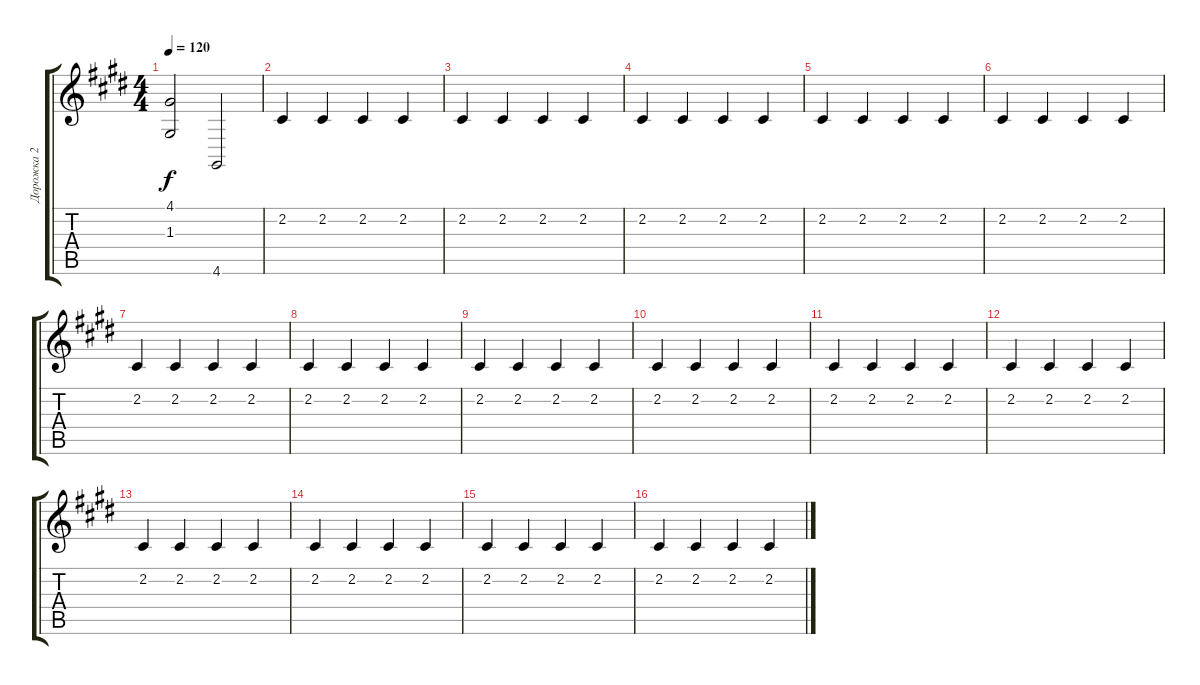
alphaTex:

\track ("Дорожка 2" "Дорожка 2") {instrument acousticgrandpiano}
\staff {score tabs}
\tuning (E4 B3 G3 D3 A2 E2) {hide}
\ts (4 4)
\tempo 120
\clef g2
\ks e
(4.1 1.3).2{dy f} 4.6.2 |
2.2.4 2.2.4 2.2.4 2.2.4 |
2.2.4 2.2.4 2.2.4 2.2.4 |
2.2.4 2.2.4 2.2.4 2.2.4 |
2.2.4 2.2.4 2.2.4 2.2.4 |
2.2.4 2.2.4 2.2.4 2.2.4 |
2.2.4 2.2.4 2.2.4 2.2.4 |
2.2.4 2.2.4 2.2.4 2.2.4 |
2.2.4 2.2.4 2.2.4 2.2.4 |
2.2.4 2.2.4 2.2.4 2.2.4 |
2.2.4 2.2.4 2.2.4 2.2.4 |
2.2.4 2.2.4 2.2.4 2.2.4 |
2.2.4 2.2.4 2.2.4 2.2.4 |
2.2.4 2.2.4 2.2.4 2.2.4 |
2.2.4 2.2.4 2.2.4 2.2.4 |
2.2.4 2.2.4 2.2.4 2.2.4
